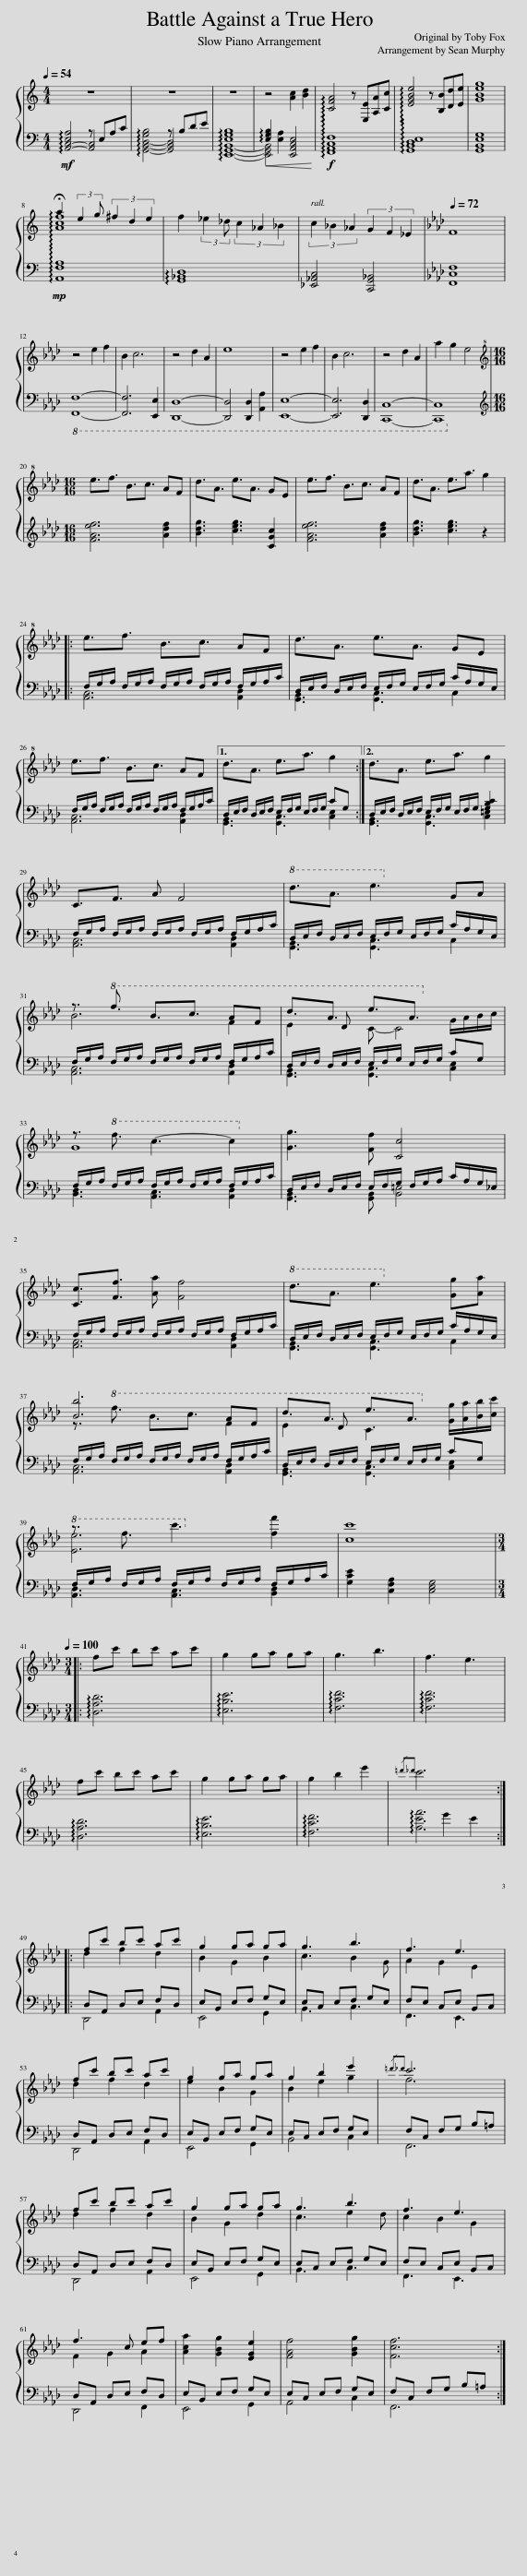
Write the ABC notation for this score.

X:1
%%score { ( 1 4 ) | ( 2 3 ) }
L:1/8
Q:1/4=54
M:4/4
I:linebreak $
K:C
V:1 treble
V:4 treble
V:2 bass
V:3 bass
V:1
 z8 | z8 | z8 | z4 [Ac]2 [Bd]2 | !arpeggio![CFA]4 z [E,E][A,A][Cc] | %5
 !arpeggio![EGBe]4 z [B,B][Dd][Ee] | [GBeg]8 |$ !fermata!a2 (3:2:2e2 g (3^f2 d2 e2 | f2 (3:2:2_e2 _d (3c2 _A2 _B2 |[Q:1/4=50] (3c2 _B2 _A2[Q:1/4=40] (3G2 F2 _E2 | %10
[K:Ab][Q:1/4=72] F8 |$ z4 e2 f2 | B2 c6 | z4 d2 A2 | e8 | %15
 z4 e2 f2 | B2 c6 | z4 d2 A2 | a2 g2 e4 |$[M:16/16][K:treble+8] e3/2f3/2 B3/2c3/2 AF | %20
 d3/2A3/2 e3/2A3/2 GE | e3/2f3/2 B3/2c3/2 AF | d3/2A3/2 e3/2a3/2 g2 |:$ e3/2f3/2 B3/2c3/2 AF | d3/2A3/2 e3/2A3/2 GE |$ %25
 e3/2f3/2 B3/2c3/2 AF |1 d3/2A3/2 e3/2a3/2 g2 :|2 d3/2A3/2 e3/2a3/2 g2 ||$ C,3/2F,3/2 A, F,4 |!8va(! d3/2A3/2 e3!8va)! G,A, |$ %30
 B,6!8va(! F2 | E2 D C- C4!8va)! |$ G,8 | [G,G]3 [F,F] [C,C]4 |$ [C,C]3/2[F,F]3/2 [A,A] [F,F]4 | %35
!8va(! d3/2A3/2 e3!8va)! [G,G][A,A] |$ [B,B]6!8va(! F2 | E2 D C3!8va)! [G,G]/[A,A]/[B,B]/[Cc]/ |$!8va(! [Ee]6!8va)! [Ff]2 | [Cc]8 |:$ %40
[M:3/4][Q:1/4=100] Fc Bc Ac | G2 GA GA | G3 B3 | F3 E3 |$ Fc Bc Ac | %45
 G2 GA GA | G2 B2 e2 |{/=d_d} c6 ::$ Fc Bc Ac | G2 GA GA | %50
 G3 B3 | F3 E3 |$ Fc Bc Ac | G2 GA GA | G2 B2 e2 | %55
{/=d_d} c6 |$ Fc Bc Ac | G2 GA GA | G3 B3 | F3 E3 |$ %60
 F3 C EF | [A,CA]2 [G,B,G]2 [E,G,E]2 | [F,A,F]4 [G,B,G]2 | [F,CF]6 :| %64
V:2
!mf! !arpeggio![A,,-C,-E,A,]4 [A,,C,]4 | !arpeggio![G,,-B,,-D,-G,B,]4 [G,,B,,D,]4 | !arpeggio![E,,-G,,-B,,-E,G,B,]8 |!<(! [E,,G,,B,,]4 [E,,A,,C,E,]4!<)! |!f! !arpeggio![F,,A,,C,F,]8 | %5
 !arpeggio![G,,B,,D,E,]8 | [G,,B,,E,G,]8 |$!mp! !arpeggio![A,,F,A,]8 | !arpeggio![G,,_B,,D,]8 | [_E,,_A,,C,]4 [C,,G,,_B,,]4 | %10
[K:Ab] [F,,C,F,]8 |$!8vb(! [F,,,F,,]8- | [F,,,F,,]6 [E,,,E,,]2 | [D,,,D,,]8- | [D,,,D,,]4 [D,,,D,,]2 [A,,,A,,]2 | %15
 [E,,,E,,]8- | [E,,,E,,]6 [D,,,D,,]2 | [C,,,C,,]8- | [C,,,C,,]8!8vb)! |$[M:16/16][K:treble] [FAef]6 [Adf]2 | %20
 [Bdg]3 [ceg]3 [CGc]2 | [FAef]6 [Adf]2 | [Bdg]3 [ceg]3 z2 |:$ F,/G,/A,/ F,/G,/A,/ F,/G,/A,/ F,/G,/A,/ F,/G,/A,/C/ | D,/E,/F,/ D,/E,/F,/ E,/F,/G,/ E,/F,/G,/ C/A,/G,/E,/ |$ %25
 F,/G,/A,/ F,/G,/A,/ F,/G,/A,/ F,/G,/A,/ F,/G,/A,/C/ |1 D,/E,/F,/ D,/E,/F,/ E,/F,/G,/ E,/F,/G,/ CG, :|2 D,/E,/F,/ D,/E,/F,/ E,/F,/G,/ E,/F,/G,/ [G,B,C]2 ||$ F,/G,/A,/ F,/G,/A,/ F,/G,/A,/ F,/G,/A,/ F,/G,/A,/C/ | D,/E,/F,/ D,/E,/F,/ E,/F,/G,/ E,/F,/G,/ C/A,/G,/E,/ |$ %30
 F,/G,/A,/ F,/G,/A,/ F,/G,/A,/ F,/G,/A,/ F,/G,/A,/C/ | D,/E,/F,/ D,/E,/F,/ E,/F,/G,/ E,/F,/G,/ CG, |$ F,/G,/A,/ F,/G,/A,/ F,/G,/A,/ F,/G,/A,/ F,/G,/A,/C/ | D,/E,/F,/ D,/E,/F,/ E,/F,/G,/ F,/G,/A,/ C/A,/G,/_E,/ |$ F,/G,/A,/ F,/G,/A,/ F,/G,/A,/ F,/G,/A,/ F,/G,/A,/C/ | %35
 D,/E,/F,/ D,/E,/F,/ E,/F,/G,/ E,/F,/G,/ C/A,/G,/E,/ |$ F,/G,/A,/ F,/G,/A,/ F,/G,/A,/ F,/G,/A,/ F,/G,/A,/C/ | D,/E,/F,/ D,/E,/F,/ E,/F,/G,/ E,/F,/G,/ CG, |$ F,/G,/A,/ F,/G,/A,/ F,/G,/A,/ F,/G,/A,/ F,/G,/A,/C/ | [G,CE]2 [C,F,A,]2 [C,E,G,]4 |:$ %40
[M:3/4] !arpeggio![D,A,D]6 | !arpeggio![E,B,E]6 | !arpeggio![F,CF]6 | !arpeggio![F,CF]6 |$ !arpeggio![D,A,D]6 | %45
 !arpeggio![E,B,E]6 | !arpeggio![F,CF]6 | x2 G2 E2 ::$ D,A,, D,E, F,D, | E,B,, E,F, G,E, | %50
 E,C, E,F, G,E, | F,E, C,E, B,,C, |$ D,A,, D,E, F,D, | E,B,, E,F, G,E, | E,C, E,F, G,E, | %55
 F,C, F,G, B,=A, |$ D,A,, D,E, F,D, | E,B,, E,F, G,E, | E,C, E,F, G,E, | F,E, C,E, B,,C, |$ %60
 D,A,, D,E, F,D, | E,B,, E,F, G,E, | E,C, E,F, G,E, | F,C, F,G, B,=A, :| %64
V:3
 x4 z E,A,C | x4 z B,DE | x8 | !arpeggio![E,G,B,]2 [E,A,]2 x4 | x8 | %5
 x8 | x8 |$ x8 | x8 | x8 | %10
[K:Ab] x8 |$!8vb(! x8 | x8 | x8 | x8 | %15
 x8 | x8 | x8 | x8!8vb)! |$[M:16/16][K:treble] x8 | %20
 x8 | x8 | x8 |:$ [A,,C,]6 [A,,D,]2 | [G,,B,,]3 [G,,C,]3 C,2 |$ %25
 [A,,C,]6 [A,,D,]2 |1 [G,,B,,]3 [G,,C,]3 [C,E,]2 :|2 [G,,B,,]3 [G,,C,]3 [C,=E,]2 ||$ [A,,C,]6 [A,,D,]2 | [G,,B,,]3 [G,,C,]3 C,2 |$ %30
 [A,,C,]6 [A,,D,]2 | [G,,B,,]3 [G,,C,]3 [C,E,]2 |$ [B,,D,]3 [A,,C,]3 [A,,D,]2 | [G,,B,,]3 [G,,B,,] [B,,=E,]4 |$ [A,,C,]6 [A,,D,]2 | %35
 [G,,B,,]3 [G,,C,]3 C,2 |$ [A,,C,]6 [A,,D,]2 | [G,,B,,]3 [G,,C,]3 [C,E,]2 |$ [A,,D,]3 [A,,C,]3 [B,,D,]2 | x8 |:$ %40
[M:3/4] x6 | x6 | x6 | x6 |$ x6 | %45
 x6 | x6 | !arpeggio![A,EA]6 ::$ D,,4 A,,2 | E,,4 G,,2 | %50
 B,,3 C,3 | F,,3 E,,3 |$ D,,4 A,,2 | E,,4 G,,2 | B,,4 C,2 | %55
 F,,6 |$ D,,4 A,,2 | E,,4 G,,2 | B,,3 C,3 | F,,3 E,,3 |$ %60
 D,,4 F,,2 | E,,4 G,,2 | A,,4 C,2 | F,,6 :| %64
V:4
 x8 | x8 | x8 | x8 | x8 | %5
 x8 | x8 |$ !arpeggio![Acf]8 | x8 | x8 | %10
[K:Ab] x8 |$ x8 | x8 | x8 | x8 | %15
 x8 | x8 | x8 | x8 |$[M:16/16][K:treble+8] x8 | %20
 x8 | x8 | x8 |:$ x8 | x8 |$ %25
 x8 |1 x8 :|2 x8 ||$ x8 |!8va(! x6!8va)! x2 |$ %30
 z3/2!8va(! f3/2 B3/2c3/2 AF | d3/2A3/2 e3/2A3/2!8va)! G,/A,/B,/C/ |$ z3/2!8va(! f3/2 c3- c2!8va)! | x8 |$ x8 | %35
!8va(! x6!8va)! x2 |$ z3/2!8va(! f3/2 B3/2c3/2 AF | d3/2A3/2 e3/2A3/2!8va)! x2 |$!8va(! z3/2 f3/2 c'3!8va)! x2 | x8 |:$ %40
[M:3/4] x6 | x6 | x6 | x6 |$ x6 | %45
 x6 | x6 | x6 ::$ D2 F2 D2 | B,2 G,2 B,2 | %50
 C3 B,2 G, | A,2 G,2 E,2 |$ D2 F2 D2 | E2 B,2 G,2 | B,2 E2 G2 | %55
 F6 |$ D2 F2 D2 | B,2 G,2 D2 | C3 E2 D | C2 B,2 G,2 |$ %60
 F,2 G,2 A,2 | x6 | x6 | x6 :| %64
